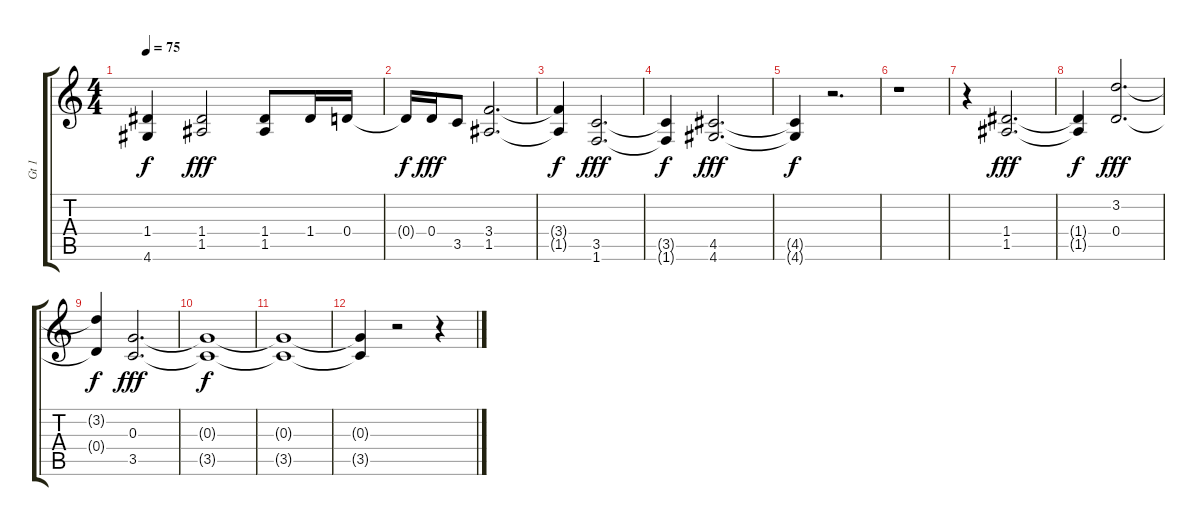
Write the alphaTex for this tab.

\track ("Gt 1" "Gt 1") {instrument distortionguitar}
\staff {score tabs}
\tuning (E4 B3 G3 D3 A2 E2) {hide}
\ts (4 4)
\tempo 75
\clef g2
\ks c
(1.4{t} 4.6{t}).4{dy f} (1.4 1.5).2{dy fff} (1.4 1.5).8 1.4.16 0.4.16 |
0.4{t}.16{dy f} 0.4.16{dy fff} 3.5.8 (3.4 1.5).2{d} |
(3.4{t} 1.5{t}).4{dy f} (3.5 1.6).2{d dy fff} |
(3.5{t} 1.6{t}).4{dy f} (4.5 4.6).2{d dy fff} |
(4.5{t} 4.6{t}).4{dy f} r.2{d} |
r.1 |
r.4 (1.4 1.5).2{d dy fff} |
(1.4{t} 1.5{t}).4{dy f} (3.2 0.4).2{d dy fff} |
(3.2{t} 0.4{t}).4{dy f} (0.3 3.5).2{d dy fff} |
(0.3{t} 3.5{t}).1{dy f} |
(0.3{t} 3.5{t}).1 |
(0.3{t} 3.5{t}).4 r.2 r.4
